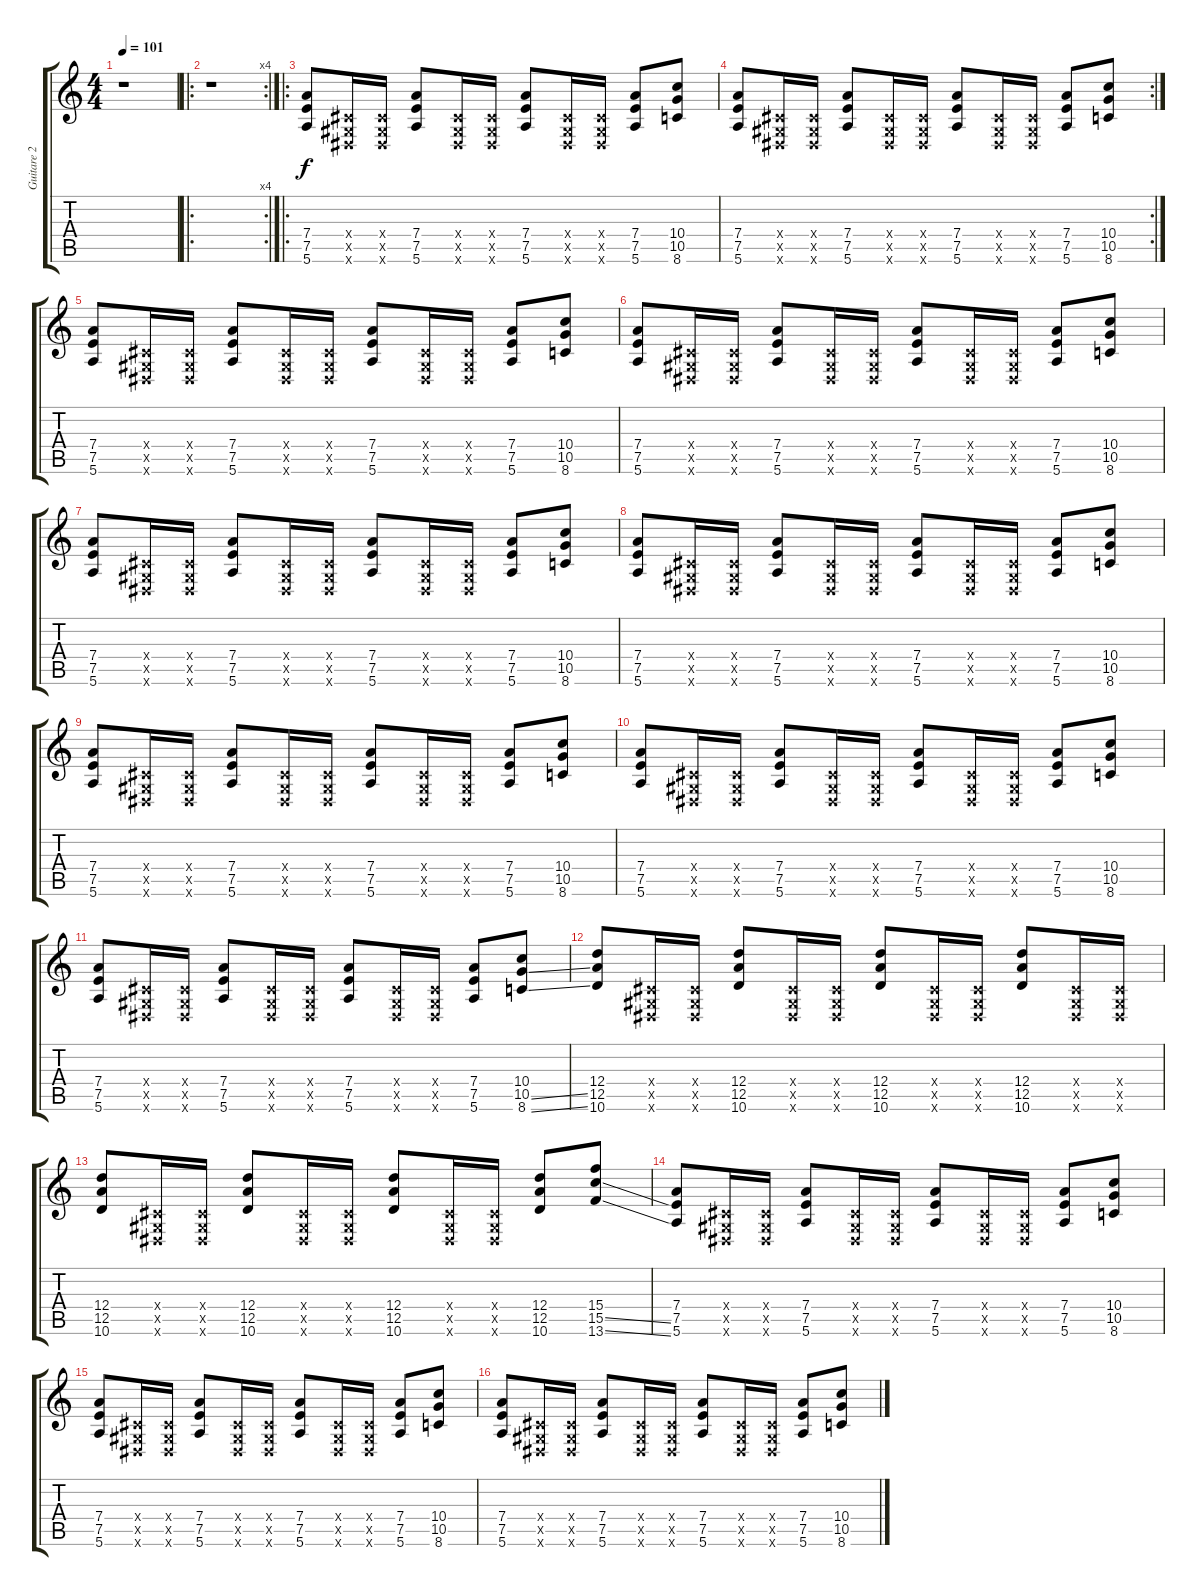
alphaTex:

\track ("Guitare 2" "Guitare 2") {instrument distortionguitar}
\staff {score tabs}
\tuning (E4 B3 G3 D3 A2 E2) {hide}
\ts (4 4)
\tempo 101
\clef g2
\ks c
r.1{dy f instrument distortionguitar} |
\ro
\rc 4
r.1 |
\ro
(7.4 7.5 5.6).8 (-1.4{x} -1.5{x} -1.6{x}).16 (-1.4{x} -1.5{x} -1.6{x}).16 (7.4 7.5 5.6).8 (-1.4{x} -1.5{x} -1.6{x}).16 (-1.4{x} -1.5{x} -1.6{x}).16 (7.4 7.5 5.6).8 (-1.4{x} -1.5{x} -1.6{x}).16 (-1.4{x} -1.5{x} -1.6{x}).16 (7.4 7.5 5.6).8 (10.4 10.5 8.6).8 |
\rc 2
(7.4 7.5 5.6).8 (-1.4{x} -1.5{x} -1.6{x}).16 (-1.4{x} -1.5{x} -1.6{x}).16 (7.4 7.5 5.6).8 (-1.4{x} -1.5{x} -1.6{x}).16 (-1.4{x} -1.5{x} -1.6{x}).16 (7.4 7.5 5.6).8 (-1.4{x} -1.5{x} -1.6{x}).16 (-1.4{x} -1.5{x} -1.6{x}).16 (7.4 7.5 5.6).8 (10.4 10.5 8.6).8 |
(7.4 7.5 5.6).8 (-1.4{x} -1.5{x} -1.6{x}).16 (-1.4{x} -1.5{x} -1.6{x}).16 (7.4 7.5 5.6).8 (-1.4{x} -1.5{x} -1.6{x}).16 (-1.4{x} -1.5{x} -1.6{x}).16 (7.4 7.5 5.6).8 (-1.4{x} -1.5{x} -1.6{x}).16 (-1.4{x} -1.5{x} -1.6{x}).16 (7.4 7.5 5.6).8 (10.4 10.5 8.6).8 |
(7.4 7.5 5.6).8 (-1.4{x} -1.5{x} -1.6{x}).16 (-1.4{x} -1.5{x} -1.6{x}).16 (7.4 7.5 5.6).8 (-1.4{x} -1.5{x} -1.6{x}).16 (-1.4{x} -1.5{x} -1.6{x}).16 (7.4 7.5 5.6).8 (-1.4{x} -1.5{x} -1.6{x}).16 (-1.4{x} -1.5{x} -1.6{x}).16 (7.4 7.5 5.6).8 (10.4 10.5 8.6).8 |
(7.4 7.5 5.6).8 (-1.4{x} -1.5{x} -1.6{x}).16 (-1.4{x} -1.5{x} -1.6{x}).16 (7.4 7.5 5.6).8 (-1.4{x} -1.5{x} -1.6{x}).16 (-1.4{x} -1.5{x} -1.6{x}).16 (7.4 7.5 5.6).8 (-1.4{x} -1.5{x} -1.6{x}).16 (-1.4{x} -1.5{x} -1.6{x}).16 (7.4 7.5 5.6).8 (10.4 10.5 8.6).8 |
(7.4 7.5 5.6).8 (-1.4{x} -1.5{x} -1.6{x}).16 (-1.4{x} -1.5{x} -1.6{x}).16 (7.4 7.5 5.6).8 (-1.4{x} -1.5{x} -1.6{x}).16 (-1.4{x} -1.5{x} -1.6{x}).16 (7.4 7.5 5.6).8 (-1.4{x} -1.5{x} -1.6{x}).16 (-1.4{x} -1.5{x} -1.6{x}).16 (7.4 7.5 5.6).8 (10.4 10.5 8.6).8 |
(7.4 7.5 5.6).8 (-1.4{x} -1.5{x} -1.6{x}).16 (-1.4{x} -1.5{x} -1.6{x}).16 (7.4 7.5 5.6).8 (-1.4{x} -1.5{x} -1.6{x}).16 (-1.4{x} -1.5{x} -1.6{x}).16 (7.4 7.5 5.6).8 (-1.4{x} -1.5{x} -1.6{x}).16 (-1.4{x} -1.5{x} -1.6{x}).16 (7.4 7.5 5.6).8 (10.4 10.5 8.6).8 |
(7.4 7.5 5.6).8 (-1.4{x} -1.5{x} -1.6{x}).16 (-1.4{x} -1.5{x} -1.6{x}).16 (7.4 7.5 5.6).8 (-1.4{x} -1.5{x} -1.6{x}).16 (-1.4{x} -1.5{x} -1.6{x}).16 (7.4 7.5 5.6).8 (-1.4{x} -1.5{x} -1.6{x}).16 (-1.4{x} -1.5{x} -1.6{x}).16 (7.4 7.5 5.6).8 (10.4 10.5 8.6).8 |
(7.4 7.5 5.6).8 (-1.4{x} -1.5{x} -1.6{x}).16 (-1.4{x} -1.5{x} -1.6{x}).16 (7.4 7.5 5.6).8 (-1.4{x} -1.5{x} -1.6{x}).16 (-1.4{x} -1.5{x} -1.6{x}).16 (7.4 7.5 5.6).8 (-1.4{x} -1.5{x} -1.6{x}).16 (-1.4{x} -1.5{x} -1.6{x}).16 (7.4 7.5 5.6).8 (10.4 10.5{ss} 8.6{ss}).8 |
(12.4 12.5 10.6).8 (-1.4{x} -1.5{x} -1.6{x}).16 (-1.4{x} -1.5{x} -1.6{x}).16 (12.4 12.5 10.6).8 (-1.4{x} -1.5{x} -1.6{x}).16 (-1.4{x} -1.5{x} -1.6{x}).16 (12.4 12.5 10.6).8 (-1.4{x} -1.5{x} -1.6{x}).16 (-1.4{x} -1.5{x} -1.6{x}).16 (12.4 12.5 10.6).8 (-1.4{x} -1.5{x} -1.6{x}).16 (-1.4{x} -1.5{x} -1.6{x}).16 |
(12.4 12.5 10.6).8 (-1.4{x} -1.5{x} -1.6{x}).16 (-1.4{x} -1.5{x} -1.6{x}).16 (12.4 12.5 10.6).8 (-1.4{x} -1.5{x} -1.6{x}).16 (-1.4{x} -1.5{x} -1.6{x}).16 (12.4 12.5 10.6).8 (-1.4{x} -1.5{x} -1.6{x}).16 (-1.4{x} -1.5{x} -1.6{x}).16 (12.4 12.5 10.6).8 (15.4 15.5{ss} 13.6{ss}).8 |
(7.4 7.5 5.6).8 (-1.4{x} -1.5{x} -1.6{x}).16 (-1.4{x} -1.5{x} -1.6{x}).16 (7.4 7.5 5.6).8 (-1.4{x} -1.5{x} -1.6{x}).16 (-1.4{x} -1.5{x} -1.6{x}).16 (7.4 7.5 5.6).8 (-1.4{x} -1.5{x} -1.6{x}).16 (-1.4{x} -1.5{x} -1.6{x}).16 (7.4 7.5 5.6).8 (10.4 10.5 8.6).8 |
(7.4 7.5 5.6).8 (-1.4{x} -1.5{x} -1.6{x}).16 (-1.4{x} -1.5{x} -1.6{x}).16 (7.4 7.5 5.6).8 (-1.4{x} -1.5{x} -1.6{x}).16 (-1.4{x} -1.5{x} -1.6{x}).16 (7.4 7.5 5.6).8 (-1.4{x} -1.5{x} -1.6{x}).16 (-1.4{x} -1.5{x} -1.6{x}).16 (7.4 7.5 5.6).8 (10.4 10.5 8.6).8 |
(7.4 7.5 5.6).8 (-1.4{x} -1.5{x} -1.6{x}).16 (-1.4{x} -1.5{x} -1.6{x}).16 (7.4 7.5 5.6).8 (-1.4{x} -1.5{x} -1.6{x}).16 (-1.4{x} -1.5{x} -1.6{x}).16 (7.4 7.5 5.6).8 (-1.4{x} -1.5{x} -1.6{x}).16 (-1.4{x} -1.5{x} -1.6{x}).16 (7.4 7.5 5.6).8 (10.4 10.5 8.6).8
